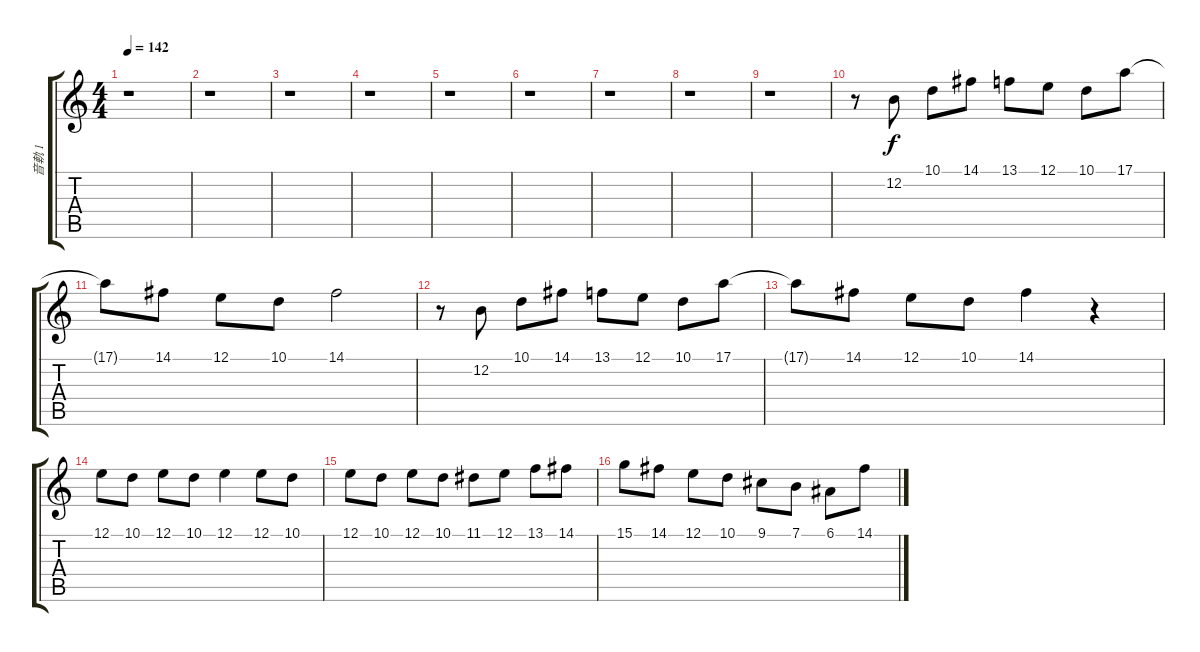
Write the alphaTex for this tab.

\track ("音軌 1" "音軌 1") {instrument flute}
\staff {score tabs}
\tuning (E4 B3 G3 D3 A2 E2) {hide}
\ts (4 4)
\tempo 142
\clef g2
\ks c
r.1{dy f instrument flute} |
r.1 |
r.1 |
r.1 |
r.1 |
r.1 |
r.1 |
r.1 |
r.1 |
r.8 12.2.8 10.1.8 14.1.8 13.1.8 12.1.8 10.1.8 17.1.8 |
17.1{t}.8 14.1.8 12.1.8 10.1.8 14.1.2 |
r.8 12.2.8 10.1.8 14.1.8 13.1.8 12.1.8 10.1.8 17.1.8 |
17.1{t}.8 14.1.8 12.1.8 10.1.8 14.1.4 r.4 |
12.1.8 10.1.8 12.1.8 10.1.8 12.1.4 12.1.8 10.1.8 |
12.1.8 10.1.8 12.1.8 10.1.8 11.1.8 12.1.8 13.1.8 14.1.8 |
15.1.8 14.1.8 12.1.8 10.1.8 9.1.8 7.1.8 6.1.8 14.1.8
